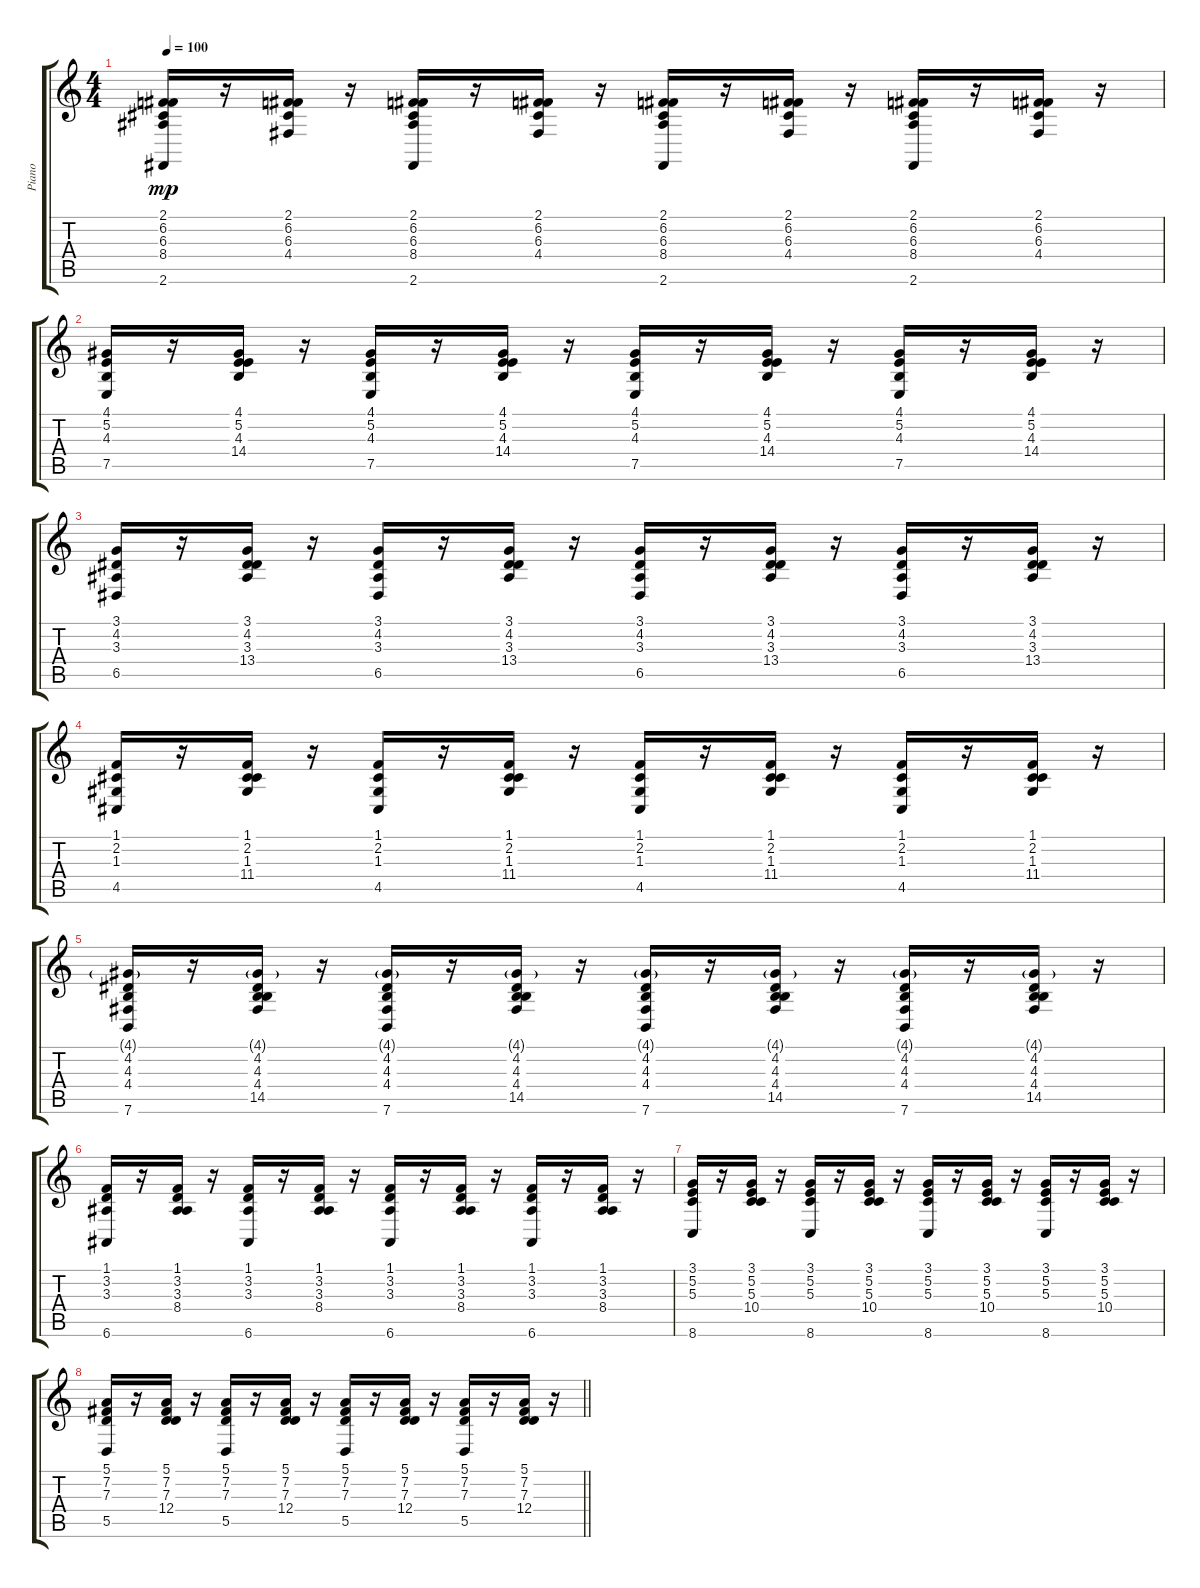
\track ("Piano" "Piano") {instrument acousticgrandpiano}
\staff {score tabs}
\tuning (E4 B3 G3 D3 A2 E2) {hide}
\ts (4 4)
\tempo 100
\clef g2
\ks c
(2.1 6.2 6.3 8.4 2.6).16{dy mp} r.16 (2.1 6.2 6.3 4.4).16 r.16 (2.1 6.2 6.3 8.4 2.6).16 r.16 (2.1 6.2 6.3 4.4).16 r.16 (2.1 6.2 6.3 8.4 2.6).16 r.16 (2.1 6.2 6.3 4.4).16 r.16 (2.1 6.2 6.3 8.4 2.6).16 r.16 (2.1 6.2 6.3 4.4).16 r.16 |
(4.1 5.2 4.3 7.5).16 r.16 (4.1 5.2 4.3 14.4).16 r.16 (4.1 5.2 4.3 7.5).16 r.16 (4.1 5.2 4.3 14.4).16 r.16 (4.1 5.2 4.3 7.5).16 r.16 (4.1 5.2 4.3 14.4).16 r.16 (4.1 5.2 4.3 7.5).16 r.16 (4.1 5.2 4.3 14.4).16 r.16 |
(3.1 4.2 3.3 6.5).16 r.16 (3.1 4.2 3.3 13.4).16 r.16 (3.1 4.2 3.3 6.5).16 r.16 (3.1 4.2 3.3 13.4).16 r.16 (3.1 4.2 3.3 6.5).16 r.16 (3.1 4.2 3.3 13.4).16 r.16 (3.1 4.2 3.3 6.5).16 r.16 (3.1 4.2 3.3 13.4).16 r.16 |
(1.1 2.2 1.3 4.5).16 r.16 (1.1 2.2 1.3 11.4).16 r.16 (1.1 2.2 1.3 4.5).16 r.16 (1.1 2.2 1.3 11.4).16 r.16 (1.1 2.2 1.3 4.5).16 r.16 (1.1 2.2 1.3 11.4).16 r.16 (1.1 2.2 1.3 4.5).16 r.16 (1.1 2.2 1.3 11.4).16 r.16 |
(4.1{g} 4.2 4.3 4.4 7.6).16 r.16 (4.1{g} 4.2 4.3 4.4 14.5).16 r.16 (4.1{g} 4.2 4.3 4.4 7.6).16 r.16 (4.1{g} 4.2 4.3 4.4 14.5).16 r.16 (4.1{g} 4.2 4.3 4.4 7.6).16 r.16 (4.1{g} 4.2 4.3 4.4 14.5).16 r.16 (4.1{g} 4.2 4.3 4.4 7.6).16 r.16 (4.1{g} 4.2 4.3 4.4 14.5).16 r.16 |
(1.1 3.2 3.3 6.6).16 r.16 (1.1 3.2 3.3 8.4).16 r.16 (1.1 3.2 3.3 6.6).16 r.16 (1.1 3.2 3.3 8.4).16 r.16 (1.1 3.2 3.3 6.6).16 r.16 (1.1 3.2 3.3 8.4).16 r.16 (1.1 3.2 3.3 6.6).16 r.16 (1.1 3.2 3.3 8.4).16 r.16 |
(3.1 5.2 5.3 8.6).16 r.16 (3.1 5.2 5.3 10.4).16 r.16 (3.1 5.2 5.3 8.6).16 r.16 (3.1 5.2 5.3 10.4).16 r.16 (3.1 5.2 5.3 8.6).16 r.16 (3.1 5.2 5.3 10.4).16 r.16 (3.1 5.2 5.3 8.6).16 r.16 (3.1 5.2 5.3 10.4).16 r.16 |
\barLineRight lightlight
(5.1 7.2 7.3 5.5).16 r.16 (5.1 7.2 7.3 12.4).16 r.16 (5.1 7.2 7.3 5.5).16 r.16 (5.1 7.2 7.3 12.4).16 r.16 (5.1 7.2 7.3 5.5).16 r.16 (5.1 7.2 7.3 12.4).16 r.16 (5.1 7.2 7.3 5.5).16 r.16 (5.1 7.2 7.3 12.4).16 r.16
